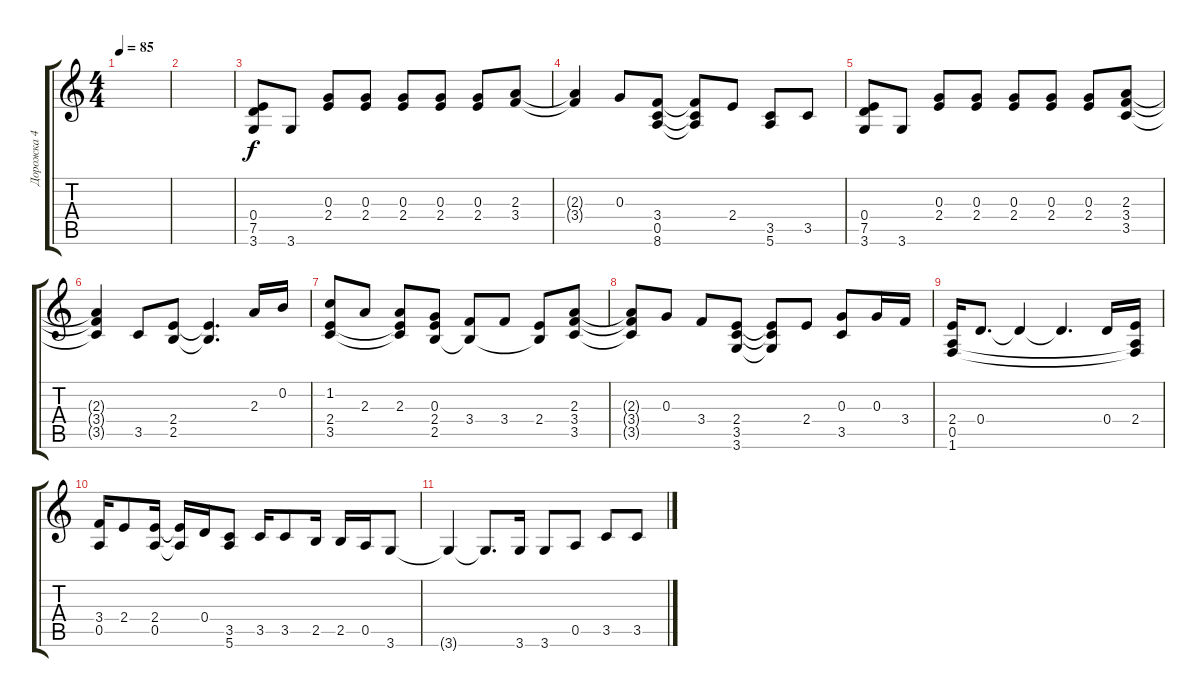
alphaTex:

\track ("Дорожка 4" "Дорожка 4") {instrument acousticguitarsteel}
\staff {score tabs}
\tuning (E4 B3 G3 D3 A2 E2) {hide}
\ts (4 4)
\tempo 85
\clef g2
\ks c
|
|
(0.4 7.5 3.6).8 3.6.8 (0.3 2.4).8 (0.3 2.4).8 (0.3 2.4).8 (0.3 2.4).8 (0.3 2.4).8 (2.3 3.4).8 |
(2.3{t} 3.4{t}).4 0.3.8 (3.4 0.5 8.6).8 (3.4{t} 0.5{t} 8.6{t}).8 2.4.8 (3.5 5.6).8 3.5.8 |
(0.4 7.5 3.6).8 3.6.8 (0.3 2.4).8 (0.3 2.4).8 (0.3 2.4).8 (0.3 2.4).8 (0.3 2.4).8 (2.3 3.4 3.5).8 |
(2.3{t} 3.4{t} 3.5{t}).4 3.5.8 (2.4 2.5).8 (2.4{t} 2.5{t}).4{d} 2.3.16 0.2.16 |
(1.2 2.4 3.5).8 2.3.8 (2.3 2.4{t} 3.5{t}).8 (0.3 2.4 2.5).8 (3.4 2.5{t}).8 3.4.8 (2.4 2.5{t}).8 (2.3 3.4 3.5).8 |
(2.3{t} 3.4{t} 3.5{t}).8 0.3.8 3.4.8 (2.4 3.5 3.6).8 (2.4{t} 3.5{t} 3.6{t}).8 2.4.8 (0.3 3.5).8 0.3.16 3.4.16 |
(2.4 0.5 1.6).16 0.4.8{d} 0.4{t}.4 0.4{t}.4{d} 0.4.16 (2.4 0.5{t} 1.6{t}).16 |
(3.4 0.5).16 2.4.8 (2.4 0.5).16 (2.4{t} 0.5{t}).16 0.4.16 (3.5 5.6).8 3.5.16 3.5.8 2.5.16 2.5.16 0.5.16 3.6.8 |
3.6{t}.4 3.6{t}.8{d} 3.6.16 3.6.8 0.5.8 3.5.8 3.5.8
